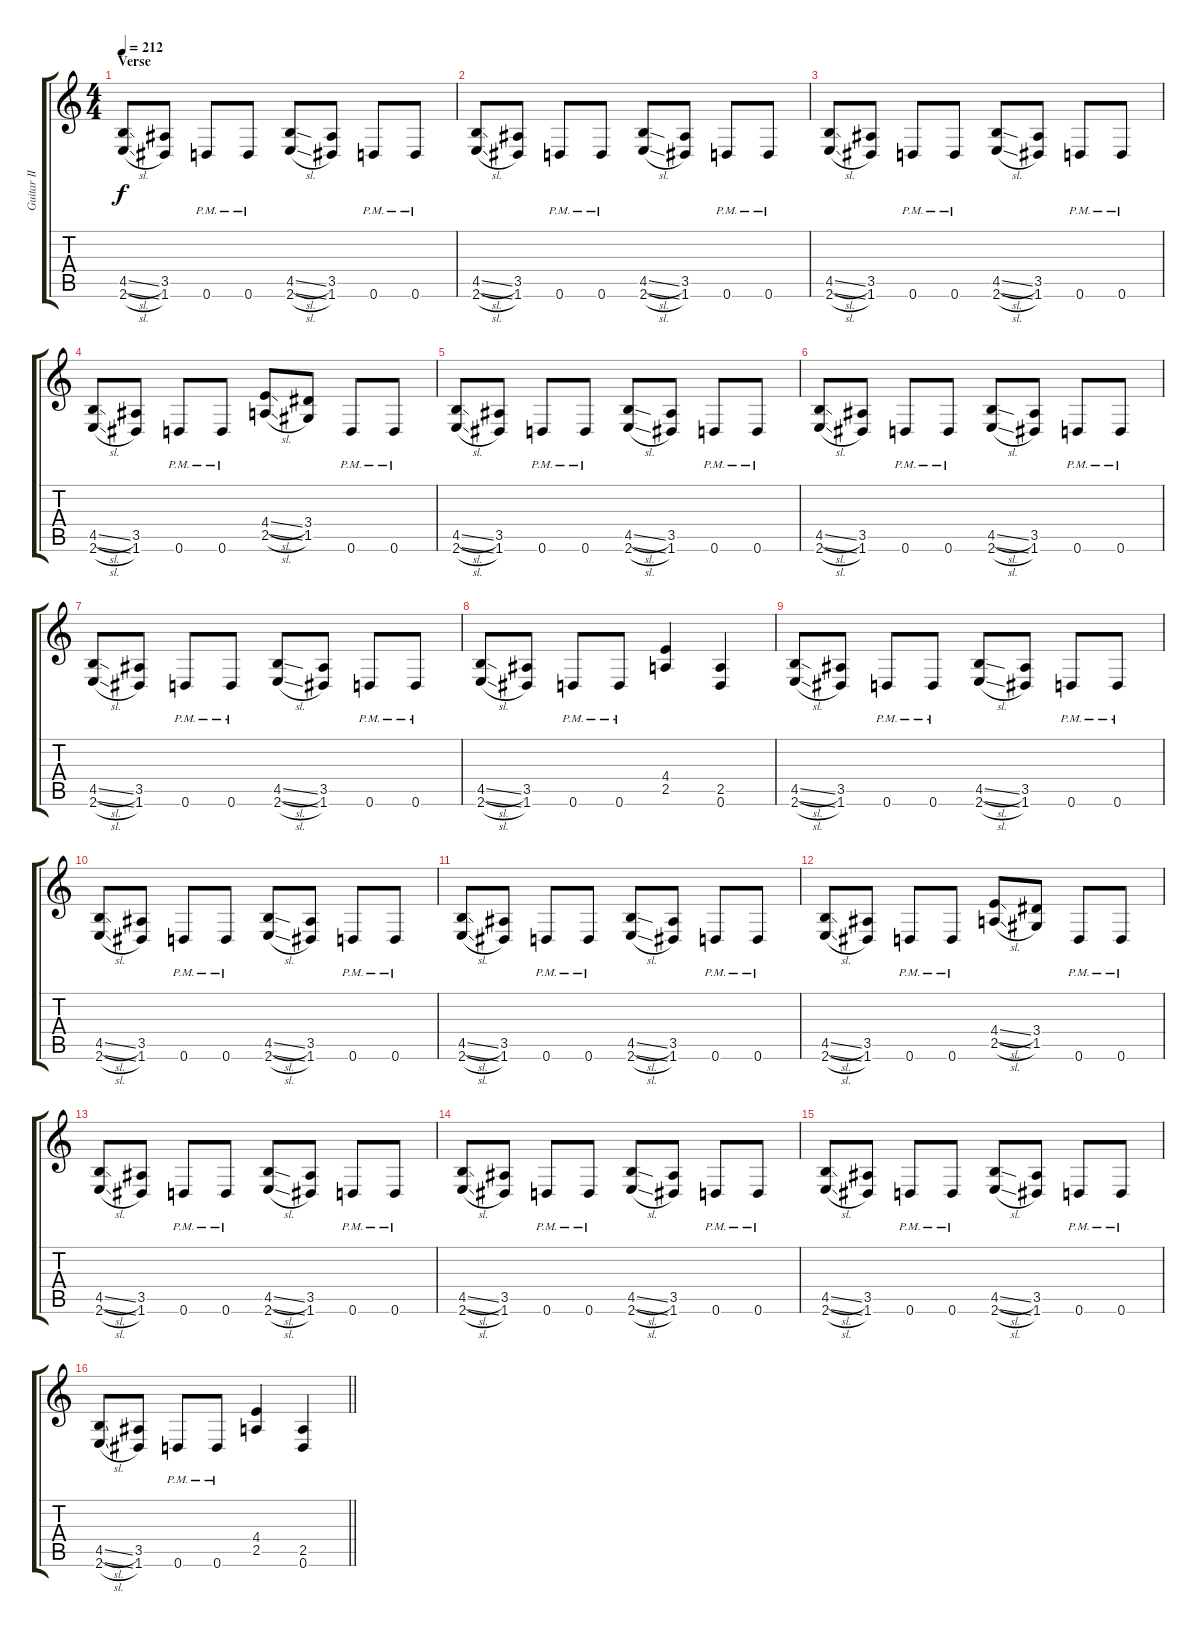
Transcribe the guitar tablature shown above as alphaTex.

\track ("Guitar II" "Guitar II") {instrument distortionguitar}
\staff {score tabs}
\tuning (D4 A3 F3 C3 G2 D2) {hide}
\ts (4 4)
\section ("" "Verse")
\tempo 212
\clef g2
\ks c
(4.5{sl} 2.6{sl}).8{dy f} (3.5 1.6).8 0.6{pm}.8 0.6{pm}.8 (4.5{sl} 2.6{sl}).8 (3.5 1.6).8 0.6{pm}.8 0.6{pm}.8 |
(4.5{sl} 2.6{sl}).8 (3.5 1.6).8 0.6{pm}.8 0.6{pm}.8 (4.5{sl} 2.6{sl}).8 (3.5 1.6).8 0.6{pm}.8 0.6{pm}.8 |
(4.5{sl} 2.6{sl}).8 (3.5 1.6).8 0.6{pm}.8 0.6{pm}.8 (4.5{sl} 2.6{sl}).8 (3.5 1.6).8 0.6{pm}.8 0.6{pm}.8 |
(4.5{sl} 2.6{sl}).8 (3.5 1.6).8 0.6{pm}.8 0.6{pm}.8 (4.4{sl} 2.5{sl}).8 (3.4 1.5).8 0.6{pm}.8 0.6{pm}.8 |
(4.5{sl} 2.6{sl}).8 (3.5 1.6).8 0.6{pm}.8 0.6{pm}.8 (4.5{sl} 2.6{sl}).8 (3.5 1.6).8 0.6{pm}.8 0.6{pm}.8 |
(4.5{sl} 2.6{sl}).8 (3.5 1.6).8 0.6{pm}.8 0.6{pm}.8 (4.5{sl} 2.6{sl}).8 (3.5 1.6).8 0.6{pm}.8 0.6{pm}.8 |
(4.5{sl} 2.6{sl}).8 (3.5 1.6).8 0.6{pm}.8 0.6{pm}.8 (4.5{sl} 2.6{sl}).8 (3.5 1.6).8 0.6{pm}.8 0.6{pm}.8 |
(4.5{sl} 2.6{sl}).8 (3.5 1.6).8 0.6{pm}.8 0.6{pm}.8 (4.4 2.5).4 (2.5 0.6).4 |
(4.5{sl} 2.6{sl}).8 (3.5 1.6).8 0.6{pm}.8 0.6{pm}.8 (4.5{sl} 2.6{sl}).8 (3.5 1.6).8 0.6{pm}.8 0.6{pm}.8 |
(4.5{sl} 2.6{sl}).8 (3.5 1.6).8 0.6{pm}.8 0.6{pm}.8 (4.5{sl} 2.6{sl}).8 (3.5 1.6).8 0.6{pm}.8 0.6{pm}.8 |
(4.5{sl} 2.6{sl}).8 (3.5 1.6).8 0.6{pm}.8 0.6{pm}.8 (4.5{sl} 2.6{sl}).8 (3.5 1.6).8 0.6{pm}.8 0.6{pm}.8 |
(4.5{sl} 2.6{sl}).8 (3.5 1.6).8 0.6{pm}.8 0.6{pm}.8 (4.4{sl} 2.5{sl}).8 (3.4 1.5).8 0.6{pm}.8 0.6{pm}.8 |
(4.5{sl} 2.6{sl}).8 (3.5 1.6).8 0.6{pm}.8 0.6{pm}.8 (4.5{sl} 2.6{sl}).8 (3.5 1.6).8 0.6{pm}.8 0.6{pm}.8 |
(4.5{sl} 2.6{sl}).8 (3.5 1.6).8 0.6{pm}.8 0.6{pm}.8 (4.5{sl} 2.6{sl}).8 (3.5 1.6).8 0.6{pm}.8 0.6{pm}.8 |
(4.5{sl} 2.6{sl}).8 (3.5 1.6).8 0.6{pm}.8 0.6{pm}.8 (4.5{sl} 2.6{sl}).8 (3.5 1.6).8 0.6{pm}.8 0.6{pm}.8 |
\barLineRight lightlight
(4.5{sl} 2.6{sl}).8 (3.5 1.6).8 0.6{pm}.8 0.6{pm}.8 (4.4 2.5).4 (2.5 0.6).4
